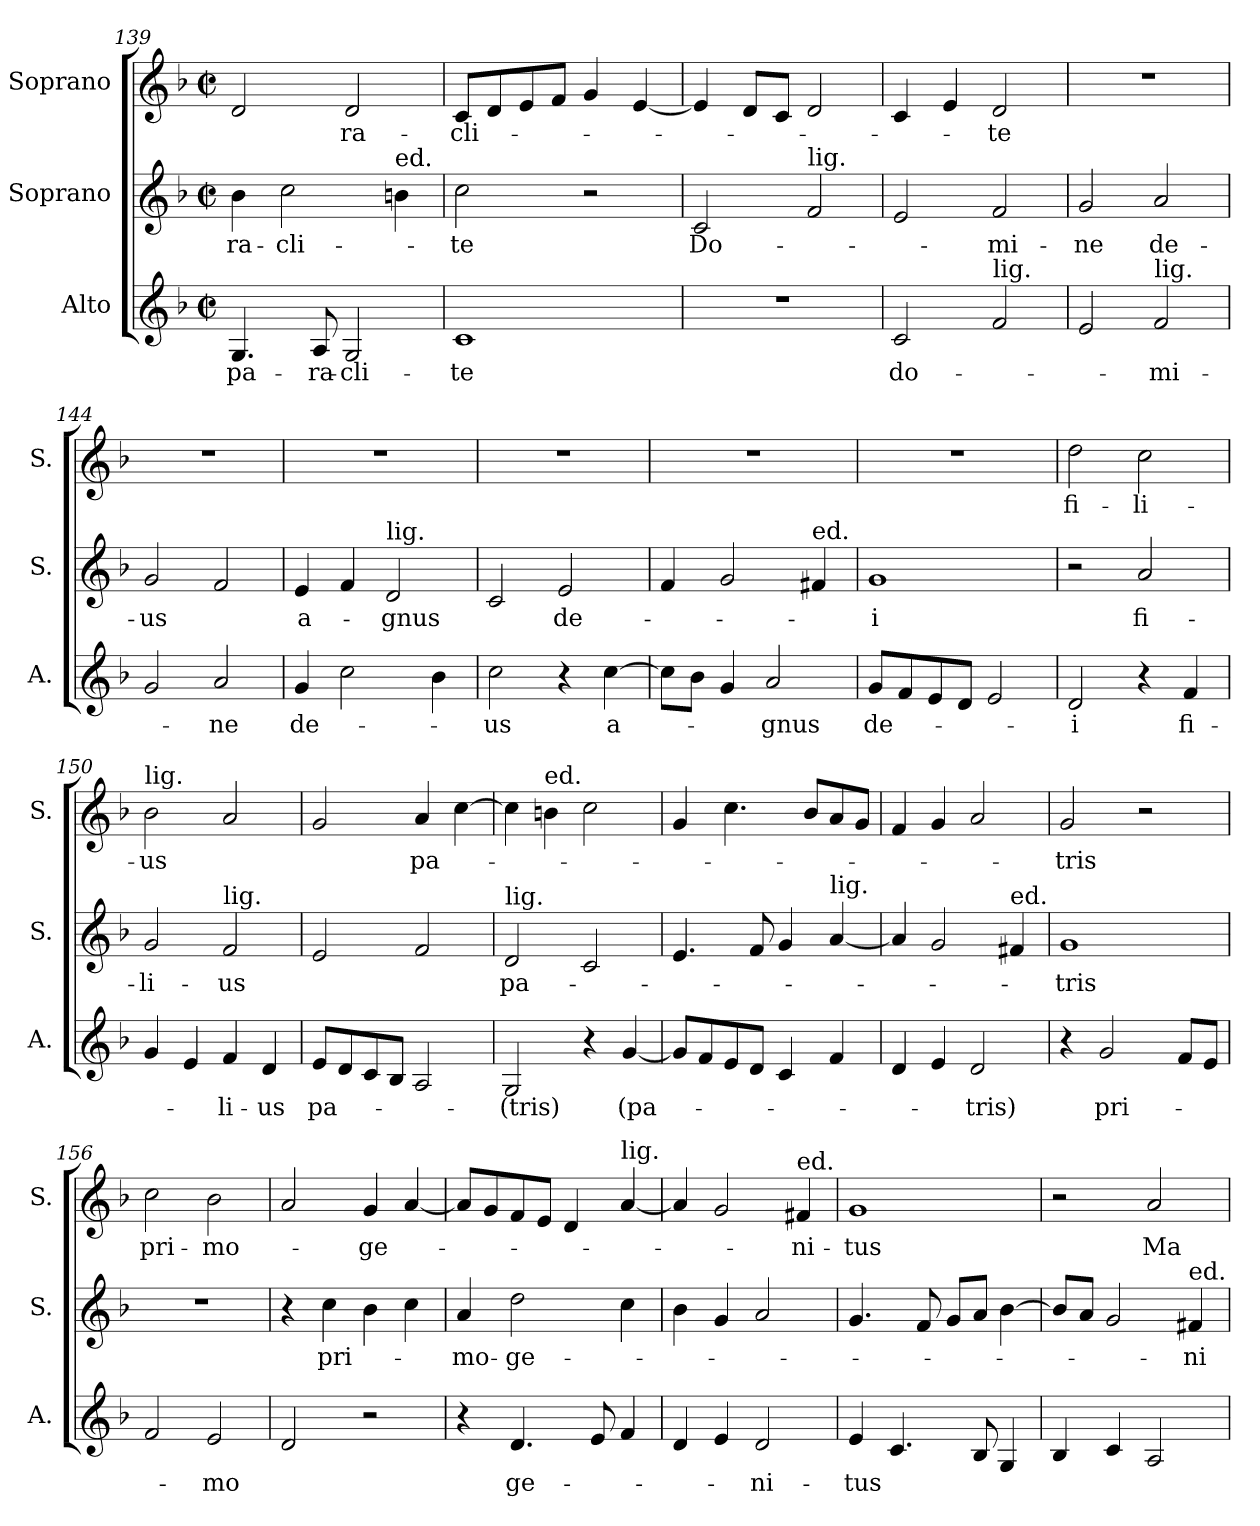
**kern	**text	**kern	**text	**kern	**text
*part3	*part3	*part2	*part2	*part1	*part1
*staff3	*staff3	*staff2	*staff2	*staff1	*staff1
*I"Alto	*	*I"Soprano	*	*I"Soprano	*
*I'A.	*	*I'S.	*	*I'S.	*
*clefG2	*	*clefG2	*	*clefG2	*
*k[b-]	*	*k[b-]	*	*k[b-]	*
*M2/2	*	*M2/2	*	*M2/2	*
*met(c|)	*	*met(c|)	*	*met(c|)	*
=139	=139	=139	=139	=139	=139
!	!LO:LY:b	!	!LO:LY:b	!	!
4.G/	pa-	4b-\	-ra-	2d/	.
!	!	!	!LO:LY:b	!	!
.	.	2cc\	-cli-	.	.
!	!LO:LY:b	!	!	!	!
8A/	-ra-	.	.	.	.
!	!LO:LY:b	!	!	!	!LO:LY:b
2G/	-cli-	.	.	2d/	-ra-
!	!	!LO:TX:a:t=ed.	!	!	!
.	.	4bn\	.	.	.
=140	=140	=140	=140	=140	=140
!	!LO:LY:b	!	!LO:LY:b	!	!LO:LY:b
1c	-te	2cc\	-te	8c/L	-cli-
.	.	.	.	8d/	.
.	.	.	.	8e/	.
.	.	.	.	8f/J	.
.	.	2r	.	4g/	.
.	.	.	.	[4e/	.
=141	=141	=141	=141	=141	=141
!	!	!	!LO:LY:b	!	!
1r	.	2c/	Do-	4e/]	.
.	.	.	.	8d/L	.
.	.	.	.	8c/J	.
!	!	!LO:TX:a:t=lig.	!	!	!
.	.	2f/	.	2d/	.
=142	=142	=142	=142	=142	=142
!	!LO:LY:b	!	!	!	!
2c/	do-	2e/	.	4c/	.
.	.	.	.	4e/	.
!LO:TX:a:t=lig.	!	!	!	!	!
!	!	!	!LO:LY:b	!	!LO:LY:b
2f/	.	2f/	-mi-	2d/	-te
=143	=143	=143	=143	=143	=143
!	!	!	!LO:LY:b	!	!
2e/	.	2g/	-ne	1r	.
!LO:TX:a:t=lig.	!	!	!	!	!
!	!LO:LY:b	!	!LO:LY:b	!	!
2f/	-mi-	2a/	de-	.	.
=144	=144	=144	=144	=144	=144
!	!	!	!LO:LY:b	!	!
2g/	.	2g/	-us	1r	.
!	!LO:LY:b	!	!	!	!
2a/	-ne	2f/	.	.	.
=145	=145	=145	=145	=145	=145
!	!LO:LY:b	!	!LO:LY:b	!	!
4g/	de-	4e/	a-	1r	.
2cc\	.	4f/	.	.	.
!	!	!LO:TX:a:t=lig.	!	!	!
!	!	!	!LO:LY:b	!	!
.	.	2d/	-gnus	.	.
4b-\	.	.	.	.	.
=146	=146	=146	=146	=146	=146
!	!LO:LY:b	!	!	!	!
2cc\	-us	2c/	.	1r	.
!	!	!	!LO:LY:b	!	!
4r	.	2e/	de-	.	.
!	!LO:LY:b	!	!	!	!
[4cc\	a-	.	.	.	.
=147	=147	=147	=147	=147	=147
8cc\L]	.	4f/	.	1r	.
8b-\J	.	.	.	.	.
4g/	.	2g/	.	.	.
!	!LO:LY:b	!	!	!	!
2a/	-gnus	.	.	.	.
!	!	!LO:TX:a:t=ed.	!	!	!
.	.	4f#X/	.	.	.
=148	=148	=148	=148	=148	=148
!	!LO:LY:b	!	!LO:LY:b	!	!
8g/L	de-	1g	-i	1r	.
8f/	.	.	.	.	.
8e/	.	.	.	.	.
8d/J	.	.	.	.	.
2e/	.	.	.	.	.
=149	=149	=149	=149	=149	=149
!	!LO:LY:b	!	!	!	!LO:LY:b
2d/	-i	2r	.	2dd\	fi-
!	!	!	!LO:LY:b	!	!LO:LY:b
4r	.	2a/	fi-	2cc\	-li-
!	!LO:LY:b	!	!	!	!
4f/	fi-	.	.	.	.
=150	=150	=150	=150	=150	=150
!	!	!	!	!LO:TX:a:t=lig.	!
!	!	!	!LO:LY:b	!	!LO:LY:b
4g/	.	2g/	-li-	2b-\	-us
4e/	.	.	.	.	.
!	!	!LO:TX:a:t=lig.	!	!	!
!	!LO:LY:b	!	!LO:LY:b	!	!
4f/	-li-	2f/	-us	2a/	.
!	!LO:LY:b	!	!	!	!
4d/	-us	.	.	.	.
=151	=151	=151	=151	=151	=151
!	!LO:LY:b	!	!	!	!
8e/L	pa-	2e/	.	2g/	.
8d/	.	.	.	.	.
8c/	.	.	.	.	.
8B-/J	.	.	.	.	.
!	!	!	!	!	!LO:LY:b
2A/	.	2f/	.	4a/	pa-
.	.	.	.	[4cc\	.
=152	=152	=152	=152	=152	=152
!	!	!LO:TX:a:t=lig.	!	!	!
!	!LO:LY:b	!	!LO:LY:b	!	!
2G/	-(tris)	2d/	pa-	4cc\]	.
!	!	!	!	!LO:TX:a:t=ed.	!
.	.	.	.	4bn\	.
4r	.	2c/	.	2cc\	.
!	!LO:LY:b	!	!	!	!
[4g/	(pa-	.	.	.	.
=153	=153	=153	=153	=153	=153
8g/L]	.	4.e/	.	4g/	.
8f/	.	.	.	.	.
8e/	.	.	.	4.cc\	.
8d/J	.	8f/	.	.	.
4c/	.	4g/	.	.	.
.	.	.	.	8b-/L	.
!	!	!LO:TX:a:t=lig.	!	!	!
4f/	.	[4a/	.	8a/	.
.	.	.	.	8g/J	.
=154	=154	=154	=154	=154	=154
4d/	.	4a/]	.	4f/	.
4e/	.	2g/	.	4g/	.
!	!LO:LY:b	!	!	!	!
2d/	-tris)	.	.	2a/	.
!	!	!LO:TX:a:t=ed.	!	!	!
.	.	4f#X/	.	.	.
=155	=155	=155	=155	=155	=155
!	!	!	!LO:LY:b	!	!LO:LY:b
4r	.	1g	-tris	2g/	-tris
!	!LO:LY:b	!	!	!	!
2g/	pri-	.	.	.	.
.	.	.	.	2r	.
8f/L	.	.	.	.	.
8e/J	.	.	.	.	.
=156	=156	=156	=156	=156	=156
!	!	!	!	!	!LO:LY:b
2f/	.	1r	.	2cc\	pri-
!	!LO:LY:b	!	!	!	!LO:LY:b
2e/	-mo	.	.	2b-\	-mo-
=157	=157	=157	=157	=157	=157
2d/	.	4r	.	2a/	.
!	!	!	!LO:LY:b	!	!
.	.	4cc\	pri-	.	.
!	!	!	!	!	!LO:LY:b
2r	.	4b-\	.	4g/	-ge-
.	.	4cc\	.	[4a/	.
=158	=158	=158	=158	=158	=158
!	!	!	!LO:LY:b	!	!
4r	.	4a/	mo-	8a/L]	.
.	.	.	.	8g/	.
!	!LO:LY:b	!	!LO:LY:b	!	!
4.d/	ge-	2dd\	-ge-	8f/	.
.	.	.	.	8e/J	.
.	.	.	.	4d/	.
8e/	.	.	.	.	.
!	!	!	!	!LO:TX:a:t=lig.	!
4f/	.	4cc\	.	[4a/	.
=159	=159	=159	=159	=159	=159
4d/	.	4b-\	.	4a/]	.
4e/	.	4g/	.	2g/	.
!	!LO:LY:b	!	!	!	!
2d/	ni-	2a/	.	.	.
!	!	!	!	!LO:TX:a:t=ed.	!
!	!	!	!	!	!LO:LY:b
.	.	.	.	4f#X/	-ni-
=160	=160	=160	=160	=160	=160
!	!LO:LY:b	!	!	!	!LO:LY:b
4e/	-tus	4.g/	.	1g	-tus
4.c/	.	.	.	.	.
.	.	8f/	.	.	.
.	.	8g/L	.	.	.
8B-/	.	8a/J	.	.	.
4G/	.	[4b-\	.	.	.
=161	=161	=161	=161	=161	=161
4B-/	.	8b-/L]	.	2r	.
.	.	8a/J	.	.	.
4c/	.	2g/	.	.	.
!	!	!	!	!	!LO:LY:b
2A/	.	.	.	2a/	Ma-
!	!	!LO:TX:a:t=ed.	!	!	!
!	!	!	!LO:LY:b	!	!
.	.	4f#X/	-ni-	.	.
=	=	=	=	=	=
*-	*-	*-	*-	*-	*-
